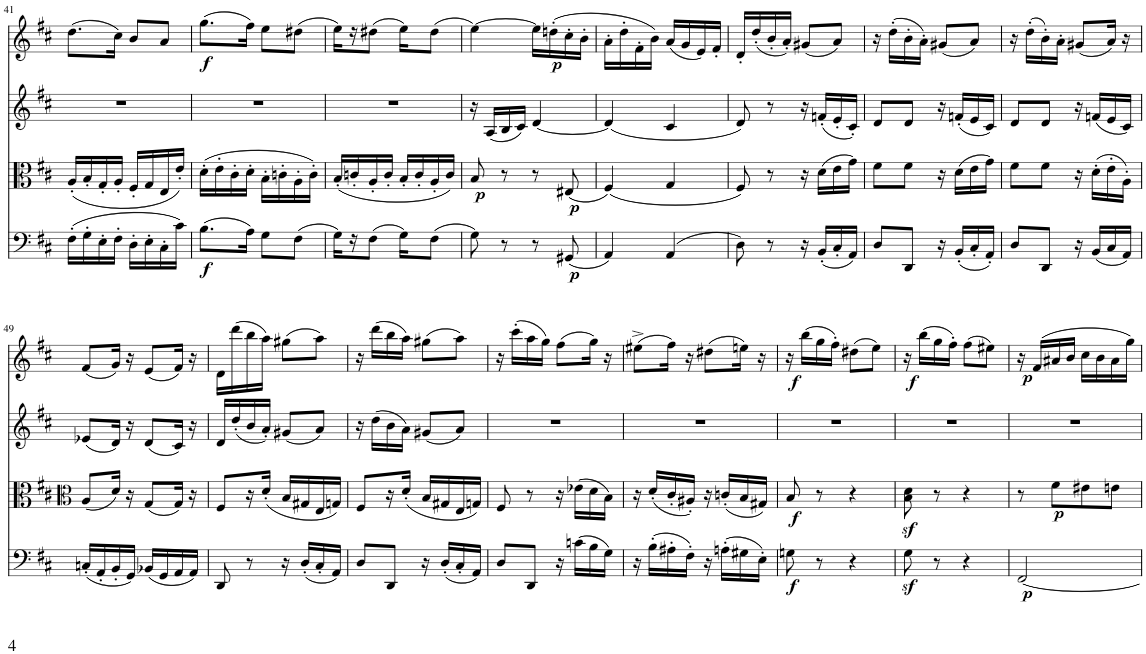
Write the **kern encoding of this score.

**kern	**dynam	**kern	**dynam	**kern	**kern	**dynam
*part4	*part4	*part3	*part3	*part2	*part1	*part1
*staff4	*staff4	*staff3	*staff3	*staff2	*staff1	*staff1
*I"Piano	*	*I"Piano	*	*I"Piano	*I"Piano	*
*I'Pno	*	*I'Pno	*	*I'Pno	*I'Pno	*
!!LO:PB:g=z
*clefF4	*	*clefC3	*	*clefG2	*clefG2	*
*k[f#c#]	*	*k[f#c#]	*	*k[f#c#]	*k[f#c#]	*
*M2/4	*	*M2/4	*	*M2/4	*M2/4	*
=41	=41	=41	=41	=41	=41	=41
(16F#'\LL	.	(16A'/LL	.	2r	(8.dd\L	.
16G'\	.	16B'/	.	.	.	.
16E'\	.	16G'/	.	.	.	.
16F#'\JJ	.	16A'/JJ	.	.	16cc#\Jk)	.
16D'\LL	.	16F#'/LL	.	.	8b/L	.
16E'\	.	16G/	.	.	.	.
16C#'\	.	16E/	.	.	8a/J	.
16c#\JJ)	.	16e'/JJ)	.	.	.	.
=42	=42	=42	=42	=42	=42	=42
!	!LO:DY:b	!	!	!	!	!LO:DY:b
(8.B\L	f	(16d'\LL	.	2r	(8.gg\L	f
.	.	16e'\	.	.	.	.
.	.	16c#'\	.	.	.	.
16A\Jk)	.	16d'\JJ	.	.	16ff#\Jk)	.
8G\L	.	16B'\LL	.	.	8ee\L	.
.	.	16cn'\	.	.	.	.
(8F#\J	.	16A'\	.	.	(8dd#X\J	.
.	.	16c'\JJ)	.	.	.	.
=43	=43	=43	=43	=43	=43	=43
16G\LL)	.	(16B'/LL	.	2r	16ee\LL)	.
16r	.	16cn'/	.	.	16r	.
(8F#\J	.	16A'/	.	.	(8dd#X\J	.
.	.	16c'/JJ	.	.	.	.
16G\LL)	.	16B'/LL	.	.	16ee\LL)	.
16ryy	.	16c'/	.	.	16ryy	.
(8F#\J	.	16A'/	.	.	(8dd#\J	.
.	.	16c/JJ)	.	.	.	.
=44	=44	=44	=44	=44	=44	=44
!	!	!	!LO:DY:b	!	!	!
8G\)	.	8B/	p	16r	[4ee\)	.
.	.	.	.	(16A/LL	.	.
8r	.	8r	.	16B/	.	.
.	.	.	.	16c#/JJ)	.	.
8r	.	8r	.	[4d/	16ee\LL]	.
!	!	!	!	!	!	!LO:DY:b
.	.	.	.	.	(16ddn'\	p
!	!LO:DY:b	!	!LO:DY:b	!	!	!
(8GG#X/	p	(8E#X/	p	.	16cc#'\	.
.	.	.	.	.	16b'\JJ	.
=45	=45	=45	=45	=45	=45	=45
4AA/)	.	(4F#/)	.	(4d/]	16a'\LL	.
.	.	.	.	.	16dd'\	.
.	.	.	.	.	16f#'\	.
.	.	.	.	.	16b\JJ)	.
(4AA/	.	4G/	.	4c#/	(16a/LL	.
.	.	.	.	.	16g/	.
.	.	.	.	.	16e/)	.
.	.	.	.	.	16f#'/JJ	.
=46	=46	=46	=46	=46	=46	=46
8D\)	.	8F#/)	.	8d/)	16d'/LL	.
.	.	.	.	.	(16dd'/	.
8r	.	8r	.	8r	16b'/	.
.	.	.	.	.	16a'/JJ)	.
16r	.	16r	.	16r	(8g#X/L	.
(16BB'/LL	.	(16d\LL	.	(16fn'/LL	.	.
16C#'/	.	16e\	.	16e'/	8a/J)	.
16AA/JJ)	.	16g\JJ)	.	16c#'/JJ)	.	.
=47	=47	=47	=47	=47	=47	=47
8D/L	.	8f#\L	.	8d/L	16r	.
.	.	.	.	.	(16dd'\LL	.
8DD/J	.	8f#\J	.	8d/J	16b'\	.
.	.	.	.	.	16a'\JJ)	.
16r	.	16r	.	16r	(8g#X/L	.
(16BB'/LL	.	(16d\LL	.	(16fn'/LL	.	.
16C#'/	.	16e\	.	16e/	8a/J)	.
16AA'/JJ)	.	16g\JJ)	.	16c#/JJ)	.	.
=48	=48	=48	=48	=48	=48	=48
8D/L	.	8f#\L	.	8d/L	16r	.
.	.	.	.	.	(16dd'\LL	.
8DD/J	.	8f#\J	.	8d/J	16b'\)	.
.	.	.	.	.	16a'\JJ	.
16r	.	16r	.	16r	(8g#X/L	.
(16BB/LL	.	(16d'\LL	.	(16fn/LL	.	.
16C#/	.	16e'\	.	16e/	16a/Jk)	.
16AA/JJ)	.	16A'\JJ)	.	16c#/JJ)	16r	.
!!LO:LB:g=z
=49	=49	=49	=49	=49	=49	=49
*	*	*clefC3	*	*	*	*
(16Cn'/LL	.	(8A/L	.	(8e-X/L	(8f#/L	.
16AA'/	.	.	.	.	.	.
16BB'/	.	16d/Jk)	.	16d/Jk)	16g/Jk)	.
16GG/JJ)	.	16r	.	16r	16r	.
(16BB-X/LL	.	(8G/L	.	(8d/L	(8e/L	.
16GG/	.	.	.	.	.	.
16AA/	.	16G/Jk)	.	16c#/Jk)	16f#/Jk)	.
16AA/JJ)	.	16r	.	16r	16r	.
=50	=50	=50	=50	=50	=50	=50
8DD/	.	8F#/L	.	16d/LL	16d\LL	.
.	.	.	.	(16dd'/	(16ddd\	.
8r	.	16r	.	16b/	16bb\	.
.	.	(16d'/JJ	.	16a'/JJ)	16aa\JJ)	.
16r	.	16B/LL	.	(8g#X/L	(8gg#X\L	.
(16D'/LL	.	16G#X/	.	.	.	.
16C#'/	.	16E/	.	8a/J)	8aa\J)	.
16AA/JJ)	.	16Gn/JJ)	.	.	.	.
=51	=51	=51	=51	=51	=51	=51
8D/L	.	8F#/L	.	16r	16r	.
.	.	.	.	(16dd\LL	(16ddd\LL	.
8DD/J	.	16r	.	16b\	16bb\	.
.	.	(16d'/JJ	.	16a\JJ)	16aa\JJ)	.
16r	.	16B/LL	.	(8g#X/L	(8gg#X\L	.
(16D'/LL	.	16G#X/	.	.	.	.
16C#'/	.	16E/	.	8a/J)	8aa\J)	.
16AA/JJ)	.	16Gn/JJ)	.	.	.	.
=52	=52	=52	=52	=52	=52	=52
8D/L	.	8F#/	.	2r	16r	.
.	.	.	.	.	(16ccc#'\LL	.
8DD/J	.	8r	.	.	16aa\	.
.	.	.	.	.	16gg\JJ)	.
16r	.	16r	.	.	(8ff#\L	.
(16cn\LL	.	(16e-X\LL	.	.	.	.
16B\	.	16d\	.	.	16gg\Jk)	.
16G\JJ)	.	16B\JJ)	.	.	16r	.
=53	=53	=53	=53	=53	=53	=53
16r	.	16r	.	2r	(8ee#X^\L	.
(16B'\LL	.	(16d'/LL	.	.	.	.
16A#X'\	.	16c#'/	.	.	16ff#\Jk)	.
16F#'\JJ)	.	16A#X'/JJ)	.	.	16r	.
16r	.	16r	.	.	(8dd#X\L	.
(16An'\LL	.	(16cn'/LL	.	.	.	.
16G#X\	.	16B/	.	.	16een\Jk)	.
16E'\JJ)	.	16G#X/JJ)	.	.	16r	.
=54	=54	=54	=54	=54	=54	=54
!	!LO:DY:b	!	!LO:DY:b	!	!	!LO:DY:b
8Gn\	f	8B/	f	2r	16r	f
.	.	.	.	.	(16bb\LL	.
8r	.	8r	.	.	16gg\	.
.	.	.	.	.	16ff#'\JJ)	.
4r	.	4r	.	.	(8dd#X\L	.
.	.	.	.	.	8ee\J)	.
=55	=55	=55	=55	=55	=55	=55
!	!	!	!	!	!	!LO:DY:b
8Gz<\	.	8B\z< 8d\z<	.	2r	16r	f
.	.	.	.	.	(16bb\LL	.
8r	.	8r	.	.	16gg\	.
.	.	.	.	.	16ff#'\JJ)	.
4r	.	4r	.	.	(8ff#\L	.
.	.	.	.	.	8ee#X\J)	.
=56	=56	=56	=56	=56	=56	=56
!	!LO:DY:b	!	!	!	!	!LO:DY:b
[2FF#/	p	8r	.	2r	16r	p
.	.	.	.	.	(16f#/LL	.
!	!	!	!LO:DY:b	!	!	!
.	.	8f#\L	p	.	16a#X/	.
.	.	.	.	.	16b/JJ	.
.	.	8e#X\	.	.	16cc#\LL	.
.	.	.	.	.	16b\	.
.	.	8en\J	.	.	16a#\	.
.	.	.	.	.	16gg\JJ)	.
=	=	=	=	=	=	=
*-	*-	*-	*-	*-	*-	*-
